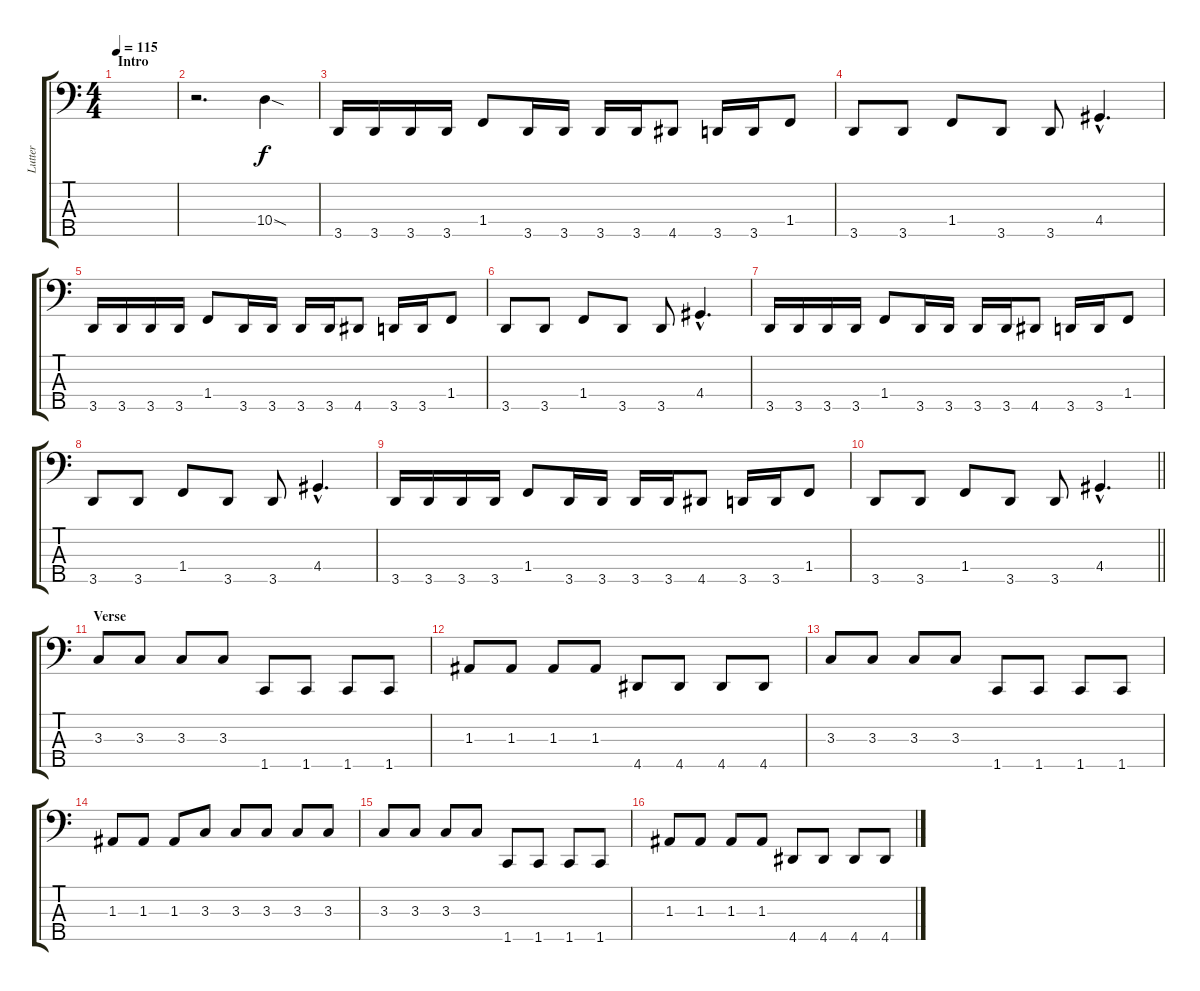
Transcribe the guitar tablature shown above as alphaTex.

\track ("Lutter" "Lutter") {instrument electricbasspick}
\staff {score tabs}
\tuning (G2 D2 A1 E1 B0) {hide}
\ts (4 4)
\section ("" "Intro")
\tempo 115
\clef f4
\ks c
|
r.2{d} 10.4{sod}.4 |
3.5.16 3.5.16 3.5.16 3.5.16 1.4.8 3.5.16 3.5.16 3.5.16 3.5.16 4.5.8 3.5.16 3.5.16 1.4.8 |
3.5.8 3.5.8 1.4.8 3.5.8 3.5.8 4.4{hac}.4{d} |
3.5.16 3.5.16 3.5.16 3.5.16 1.4.8 3.5.16 3.5.16 3.5.16 3.5.16 4.5.8 3.5.16 3.5.16 1.4.8 |
3.5.8 3.5.8 1.4.8 3.5.8 3.5.8 4.4{hac}.4{d} |
3.5.16 3.5.16 3.5.16 3.5.16 1.4.8 3.5.16 3.5.16 3.5.16 3.5.16 4.5.8 3.5.16 3.5.16 1.4.8 |
3.5.8 3.5.8 1.4.8 3.5.8 3.5.8 4.4{hac}.4{d} |
3.5.16 3.5.16 3.5.16 3.5.16 1.4.8 3.5.16 3.5.16 3.5.16 3.5.16 4.5.8 3.5.16 3.5.16 1.4.8 |
\barLineRight lightlight
3.5.8 3.5.8 1.4.8 3.5.8 3.5.8 4.4{hac}.4{d} |
\section ("" "Verse")
3.3.8 3.3.8 3.3.8 3.3.8 1.5.8 1.5.8 1.5.8 1.5.8 |
1.3.8 1.3.8 1.3.8 1.3.8 4.5.8 4.5.8 4.5.8 4.5.8 |
3.3.8 3.3.8 3.3.8 3.3.8 1.5.8 1.5.8 1.5.8 1.5.8 |
1.3.8 1.3.8 1.3.8 3.3.8 3.3.8 3.3.8 3.3.8 3.3.8 |
3.3.8 3.3.8 3.3.8 3.3.8 1.5.8 1.5.8 1.5.8 1.5.8 |
1.3.8 1.3.8 1.3.8 1.3.8 4.5.8 4.5.8 4.5.8 4.5.8
